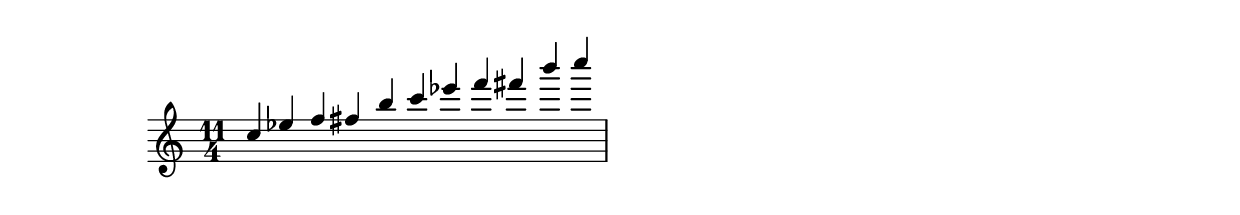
\version "2.18.2" \score { \new Staff << \new Voice { \set midiInstrument = #"piano" \voiceOne
 \key c \major \time 11/4
\override Voice.TextScript.font-size = #-4
 { c'' ees'' f'' fis'' b'' c''' ees''' f''' fis''' b''' c''''  } 
 } >> \layout { } \midi { \context { \Staff \remove "Staff_performer" }
\context { \Voice \consists "Staff_performer" } \tempo 2 = 60 } }
\paper{oddHeaderMarkup = ##f oddFooterMarkup = ##f}
